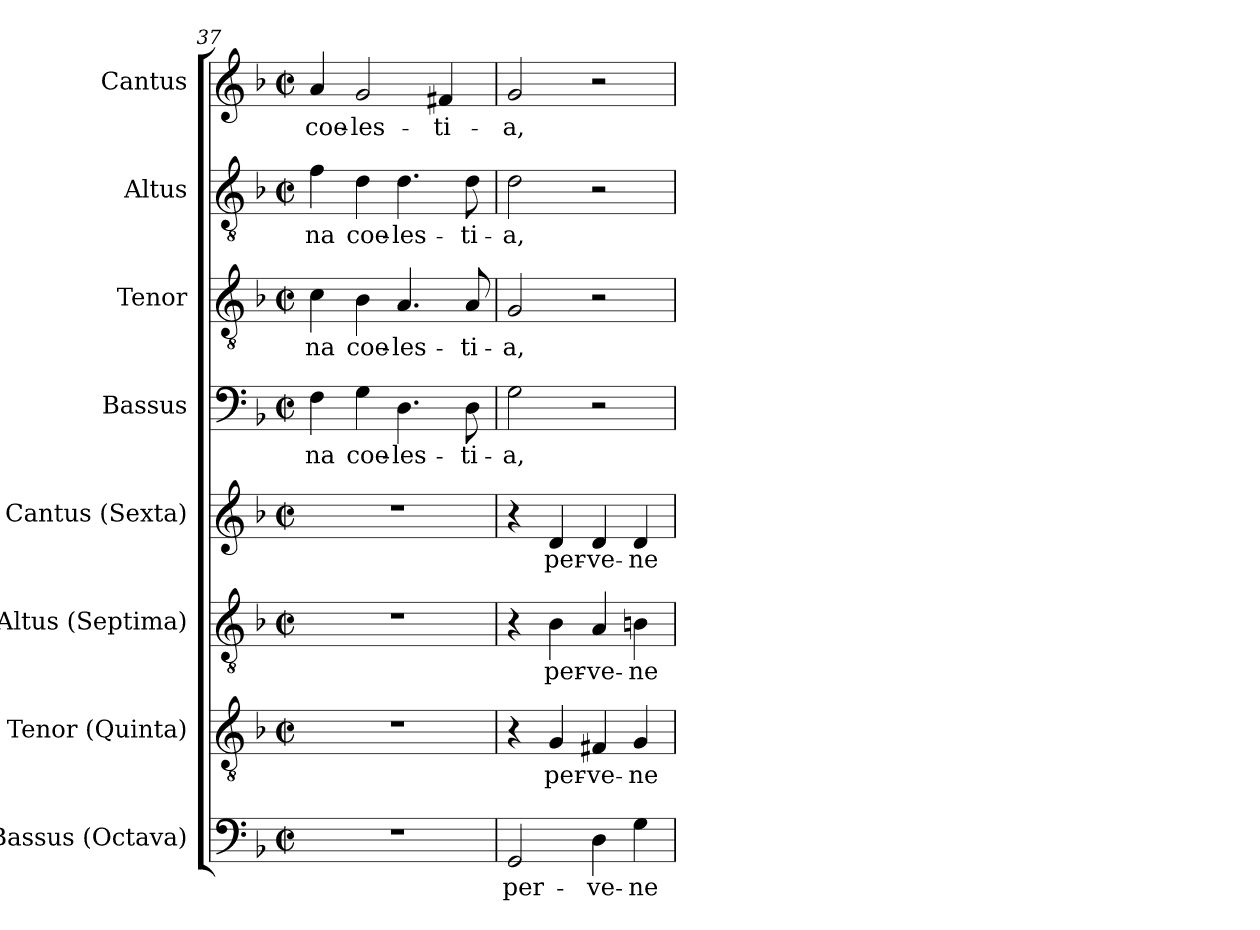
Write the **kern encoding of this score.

**kern	**text	**kern	**text	**kern	**text	**kern	**text	**kern	**text	**kern	**text	**kern	**text	**kern	**text
*part8	*part8	*part7	*part7	*part6	*part6	*part5	*part5	*part4	*part4	*part3	*part3	*part2	*part2	*part1	*part1
*staff8	*staff8	*staff7	*staff7	*staff6	*staff6	*staff5	*staff5	*staff4	*staff4	*staff3	*staff3	*staff2	*staff2	*staff1	*staff1
*I"Bassus (Octava)	*	*I"Tenor (Quinta)	*	*I"Altus (Septima)	*	*I"Cantus (Sexta)	*	*I"Bassus	*	*I"Tenor	*	*I"Altus	*	*I"Cantus	*
*I'B.	*	*I'T.	*	*I'T.	*	*I'A.	*	*I'B.	*	*I'T.	*	*I'T.	*	*I'A.	*
!!LO:PB:g=z
*clefF4	*	*clefGv2	*	*clefGv2	*	*clefG2	*	*clefF4	*	*clefGv2	*	*clefGv2	*	*clefG2	*
*	*	*ITrd7c12	*	*ITrd7c12	*	*	*	*	*	*ITrd7c12	*	*ITrd7c12	*	*	*
*k[b-]	*	*k[b-]	*	*k[b-]	*	*k[b-]	*	*k[b-]	*	*k[b-]	*	*k[b-]	*	*k[b-]	*
*F:	*	*F:	*	*F:	*	*F:	*	*F:	*	*F:	*	*F:	*	*F:	*
*M2/2	*	*M2/2	*	*M2/2	*	*M2/2	*	*M2/2	*	*M2/2	*	*M2/2	*	*M2/2	*
*met(c|)	*	*met(c|)	*	*met(c|)	*	*met(c|)	*	*met(c|)	*	*met(c|)	*	*met(c|)	*	*met(c|)	*
=37	=37	=37	=37	=37	=37	=37	=37	=37	=37	=37	=37	=37	=37	=37	=37
!	!	!	!	!	!	!	!	!	!LO:LY:b:color=#000000	!	!	!	!	!	!
!	!	!	!	!	!	!	!	!	!	!	!LO:LY:b:color=#000000	!	!	!	!
!	!	!	!	!	!	!	!	!	!	!	!	!	!LO:LY:b:color=#000000	!	!
!	!	!	!	!	!	!	!	!	!	!	!	!	!	!	!LO:LY:b:color=#000000
1r	.	1r	.	1r	.	1r	.	4Fi\	-na	4Ci\	-na	4Fi\	-na	4ai/	coe-
!	!	!	!	!	!	!	!	!	!LO:LY:b:color=#000000	!	!	!	!	!	!
!	!	!	!	!	!	!	!	!	!	!	!LO:LY:b:color=#000000	!	!	!	!
!	!	!	!	!	!	!	!	!	!	!	!	!	!LO:LY:b:color=#000000	!	!
!	!	!	!	!	!	!	!	!	!	!	!	!	!	!	!LO:LY:b:color=#000000
.	.	.	.	.	.	.	.	4Gi\	coe-	4BB-i\	coe-	4Di\	coe-	2gi/	-les-
!	!	!	!	!	!	!	!	!	!LO:LY:b:color=#000000	!	!	!	!	!	!
!	!	!	!	!	!	!	!	!	!	!	!LO:LY:b:color=#000000	!	!	!	!
!	!	!	!	!	!	!	!	!	!	!	!	!	!LO:LY:b:color=#000000	!	!
.	.	.	.	.	.	.	.	4.Di\	-les-	4.AAi/	-les-	4.Di\	-les-	.	.
!	!	!	!	!	!	!	!	!	!	!	!	!	!	!	!LO:LY:b:color=#000000
.	.	.	.	.	.	.	.	.	.	.	.	.	.	4f#Xi/	-ti-
!	!	!	!	!	!	!	!	!	!LO:LY:b:color=#000000	!	!	!	!	!	!
!	!	!	!	!	!	!	!	!	!	!	!LO:LY:b:color=#000000	!	!	!	!
!	!	!	!	!	!	!	!	!	!	!	!	!	!LO:LY:b:color=#000000	!	!
.	.	.	.	.	.	.	.	8Di\	-ti-	8AAi/	-ti-	8Di\	-ti-	.	.
=38	=38	=38	=38	=38	=38	=38	=38	=38	=38	=38	=38	=38	=38	=38	=38
!	!LO:LY:b:color=#000000	!	!	!	!	!	!	!	!	!	!	!	!	!	!
!	!	!	!	!	!	!	!	!	!LO:LY:b:color=#000000	!	!	!	!	!	!
!	!	!	!	!	!	!	!	!	!	!	!LO:LY:b:color=#000000	!	!	!	!
!	!	!	!	!	!	!	!	!	!	!	!	!	!LO:LY:b:color=#000000	!	!
!	!	!	!	!	!	!	!	!	!	!	!	!	!	!	!LO:LY:b:color=#000000
2GGi/	per-	4r	.	4r	.	4r	.	2Gi\	-a,	2GGi/	-a,	2Di\	-a,	2gi/	-a,
!	!	!	!LO:LY:b:color=#000000	!	!	!	!	!	!	!	!	!	!	!	!
!	!	!	!	!	!LO:LY:b:color=#000000	!	!	!	!	!	!	!	!	!	!
!	!	!	!	!	!	!	!LO:LY:b:color=#000000	!	!	!	!	!	!	!	!
.	.	4GGi/	per-	4BB-i\	per-	4di/	per-	.	.	.	.	.	.	.	.
!	!LO:LY:b:color=#000000	!	!	!	!	!	!	!	!	!	!	!	!	!	!
!	!	!	!LO:LY:b:color=#000000	!	!	!	!	!	!	!	!	!	!	!	!
!	!	!	!	!	!LO:LY:b:color=#000000	!	!	!	!	!	!	!	!	!	!
!	!	!	!	!	!	!	!LO:LY:b:color=#000000	!	!	!	!	!	!	!	!
4Di\	-ve-	4FF#Xi/	-ve-	4AAi/	-ve-	4di/	-ve-	2r	.	2r	.	2r	.	2r	.
!	!LO:LY:b:color=#000000	!	!	!	!	!	!	!	!	!	!	!	!	!	!
!	!	!	!LO:LY:b:color=#000000	!	!	!	!	!	!	!	!	!	!	!	!
!	!	!	!	!	!LO:LY:b:color=#000000	!	!	!	!	!	!	!	!	!	!
!	!	!	!	!	!	!	!LO:LY:b:color=#000000	!	!	!	!	!	!	!	!
4Gi\	-ne-	4GGi/	-ne-	4BBni\	-ne-	4di/	-ne-	.	.	.	.	.	.	.	.
=	=	=	=	=	=	=	=	=	=	=	=	=	=	=	=
*-	*-	*-	*-	*-	*-	*-	*-	*-	*-	*-	*-	*-	*-	*-	*-
